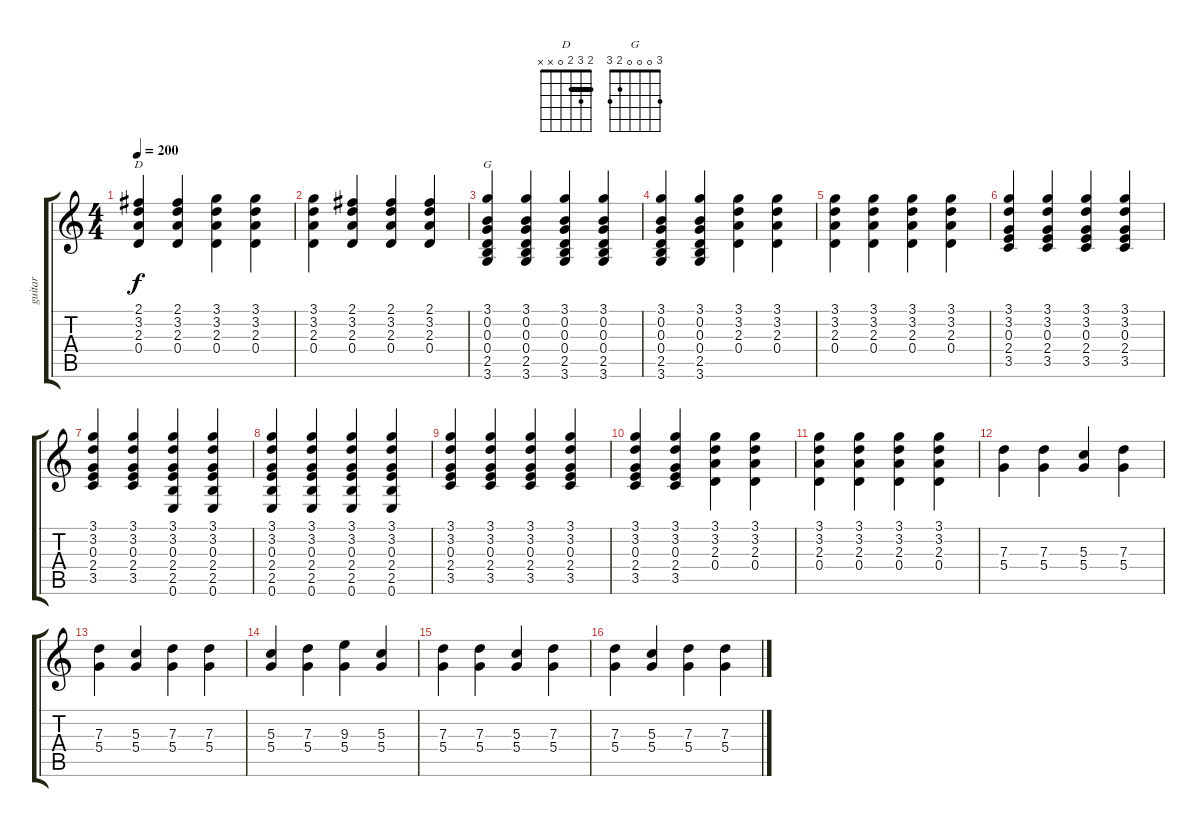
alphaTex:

\track ("guitar" "guitar") {instrument electricguitarjazz}
\staff {score tabs}
\tuning (E4 B3 G3 D3 A2 E2) {hide}
\chord ("D" 2 3 2 0 x x) {barre 2}
\chord ("G" 3 0 0 0 2 3)
\ts (4 4)
\tempo 200
\clef g2
\ks c
(2.1 3.2 2.3 0.4).4{ch "D" dy f} (2.1 3.2 2.3 0.4).4 (3.1 3.2 2.3 0.4).4 (3.1 3.2 2.3 0.4).4 |
(3.1 3.2 2.3 0.4).4 (2.1 3.2 2.3 0.4).4 (2.1 3.2 2.3 0.4).4 (2.1 3.2 2.3 0.4).4 |
(3.1 0.2 0.3 0.4 2.5 3.6).4{ch "G"} (3.1 0.2 0.3 0.4 2.5 3.6).4 (3.1 0.2 0.3 0.4 2.5 3.6).4 (3.1 0.2 0.3 0.4 2.5 3.6).4 |
(3.1 0.2 0.3 0.4 2.5 3.6).4 (3.1 0.2 0.3 0.4 2.5 3.6).4 (3.1 3.2 2.3 0.4).4 (3.1 3.2 2.3 0.4).4 |
(3.1 3.2 2.3 0.4).4 (3.1 3.2 2.3 0.4).4 (3.1 3.2 2.3 0.4).4 (3.1 3.2 2.3 0.4).4 |
(3.1 3.2 0.3 2.4 3.5).4 (3.1 3.2 0.3 2.4 3.5).4 (3.1 3.2 0.3 2.4 3.5).4 (3.1 3.2 0.3 2.4 3.5).4 |
(3.1 3.2 0.3 2.4 3.5).4 (3.1 3.2 0.3 2.4 3.5).4 (3.1 3.2 0.3 2.4 2.5 0.6).4 (3.1 3.2 0.3 2.4 2.5 0.6).4 |
(3.1 3.2 0.3 2.4 2.5 0.6).4 (3.1 3.2 0.3 2.4 2.5 0.6).4 (3.1 3.2 0.3 2.4 2.5 0.6).4 (3.1 3.2 0.3 2.4 2.5 0.6).4 |
(3.1 3.2 0.3 2.4 3.5).4 (3.1 3.2 0.3 2.4 3.5).4 (3.1 3.2 0.3 2.4 3.5).4 (3.1 3.2 0.3 2.4 3.5).4 |
(3.1 3.2 0.3 2.4 3.5).4 (3.1 3.2 0.3 2.4 3.5).4 (3.1 3.2 2.3 0.4).4 (3.1 3.2 2.3 0.4).4 |
(3.1 3.2 2.3 0.4).4 (3.1 3.2 2.3 0.4).4 (3.1 3.2 2.3 0.4).4 (3.1 3.2 2.3 0.4).4 |
(7.3 5.4).4 (7.3 5.4).4 (5.3 5.4).4 (7.3 5.4).4 |
(7.3 5.4).4 (5.3 5.4).4 (7.3 5.4).4 (7.3 5.4).4 |
(5.3 5.4).4 (7.3 5.4).4 (9.3 5.4).4 (5.3 5.4).4 |
(7.3 5.4).4 (7.3 5.4).4 (5.3 5.4).4 (7.3 5.4).4 |
(7.3 5.4).4 (5.3 5.4).4 (7.3 5.4).4 (7.3 5.4).4
